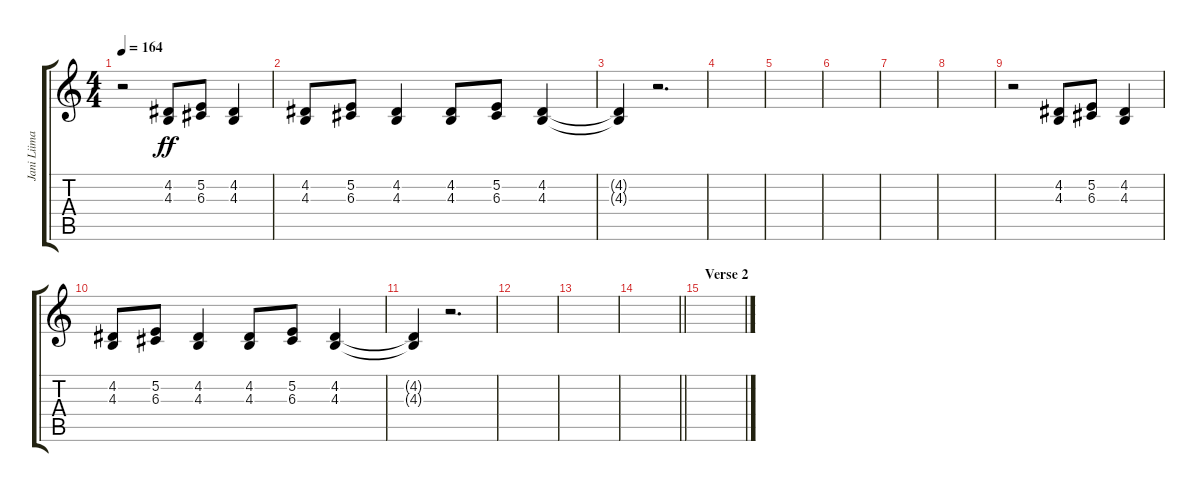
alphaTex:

\track ("Jani Liimatainen (Бэк-Вокал)" "Jani Liima") {instrument lead5charang}
\staff {score tabs}
\tuning (E4 B3 G3 D3 A2 E2) {hide}
\ts (4 4)
\tempo 164
\clef g2
\ks c
r.2{dy ff} (4.2 4.3).8 (5.2 6.3).8 (4.2 4.3).4 |
(4.2 4.3).8 (5.2 6.3).8 (4.2 4.3).4 (4.2 4.3).8 (5.2 6.3).8 (4.2 4.3).4 |
(4.2{t} 4.3{t}).4 r.2{d} |
|
|
|
|
|
r.2 (4.2 4.3).8 (5.2 6.3).8 (4.2 4.3).4 |
(4.2 4.3).8 (5.2 6.3).8 (4.2 4.3).4 (4.2 4.3).8 (5.2 6.3).8 (4.2 4.3).4 |
(4.2{t} 4.3{t}).4 r.2{d} |
|
|
\barLineRight lightlight
|
\section ("" "Verse 2")
